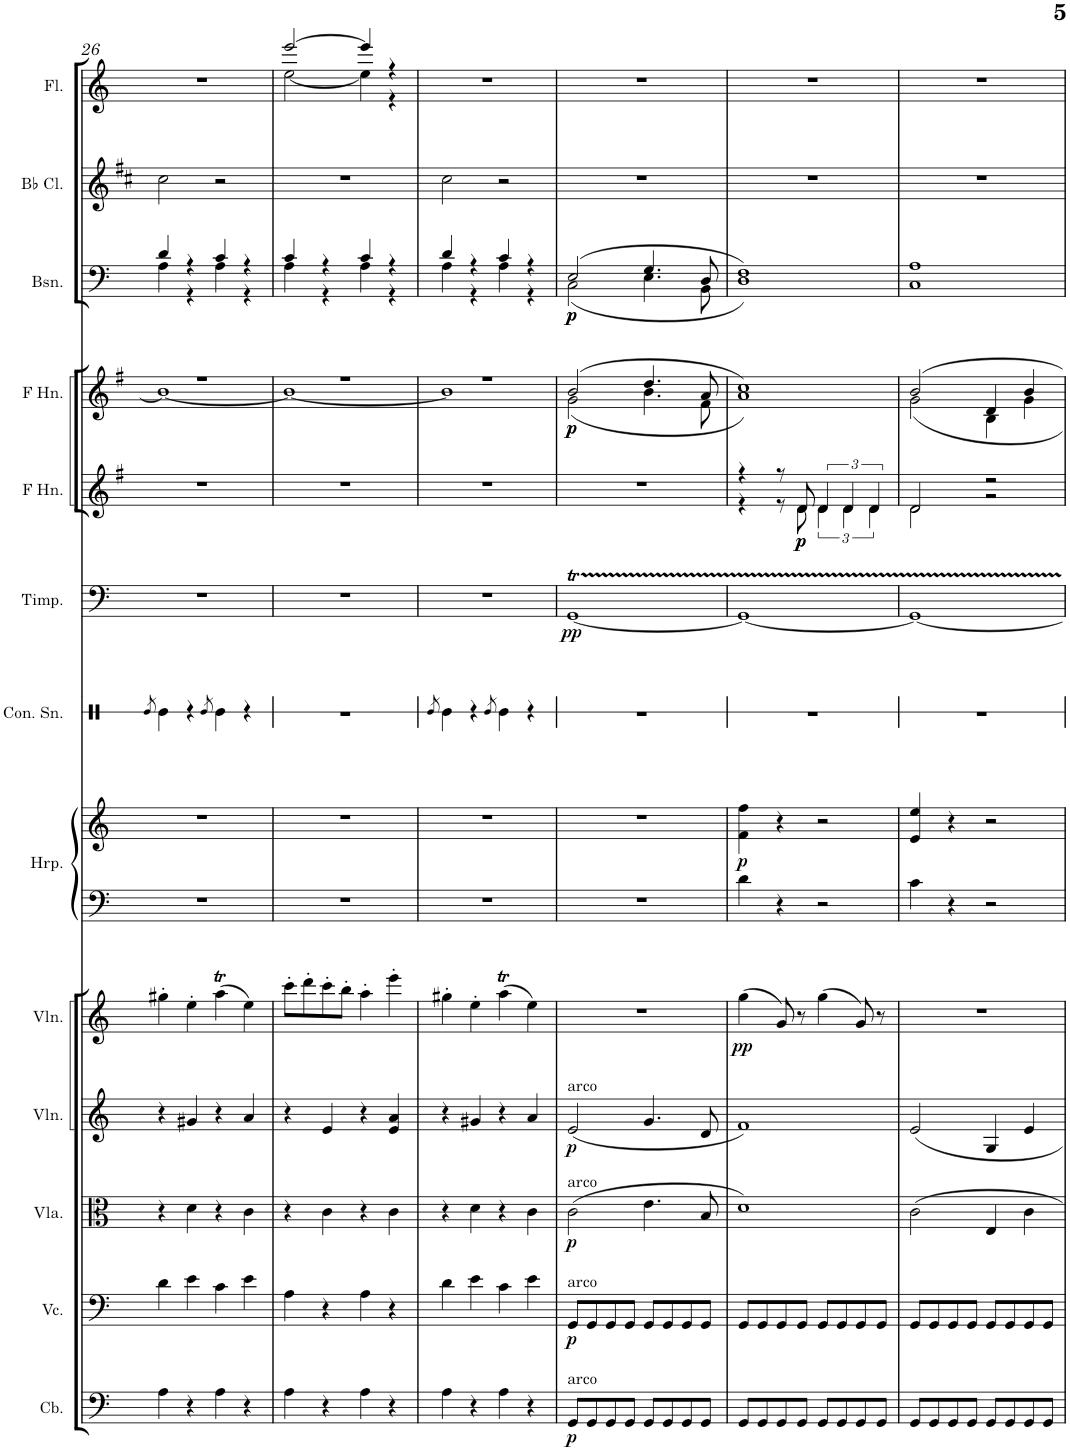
**kern	**dynam	**kern	**dynam	**kern	**dynam	**kern	**dynam	**kern	**dynam	**kern	**kern	**dynam	**kern	**dynam	**kern	**dynam	**kern	**dynam	**kern	**dynam	**kern	**kern
*part12	*part12	*part11	*part11	*part10	*part10	*part9	*part9	*part8	*part8	*part7	*part7	*part7	*part6	*part6	*part5	*part5	*part4	*part4	*part3	*part3	*part2	*part1
*staff13	*staff13	*staff12	*staff12	*staff11	*staff11	*staff10	*staff10	*staff9	*staff9	*staff8	*staff7	*staff7/8	*staff6	*staff6	*staff5	*staff5	*staff4	*staff4	*staff3	*staff3	*staff2	*staff1
*I"Contrabass	*	*I"Violoncello	*	*I"Viola	*	*I"Violin	*	*I"Violin	*	*I"Harp	*	*	*I"Timpani	*	*I"Horn in F	*	*I"Horn in F	*	*I"Bassoon	*	*I"Bb Clarinet	*I"Flute
*I'Cb.	*	*I'Vc.	*	*I'Vla.	*	*I'Vln.	*	*I'Vln.	*	*I'Hrp.	*	*	*I'Timp.	*	*	*	*	*	*I'Bsn.	*	*I'Bb Cl.	*I'Fl.
!!LO:PB:g=z
*clefF4	*	*clefF4	*	*clefC3	*	*clefG2	*	*clefG2	*	*clefF4	*clefG2	*	*clefF4	*	*clefG2	*	*clefG2	*	*clefF4	*	*clefG2	*clefG2
*Trd7c12	*	*	*	*	*	*	*	*	*	*	*	*	*	*	*Trd4c7	*	*Trd4c7	*	*	*	*Trd1c2	*
*k[]	*	*k[]	*	*k[]	*	*k[]	*	*k[]	*	*k[]	*k[]	*	*k[]	*	*k[f#]	*	*k[f#]	*	*k[]	*	*k[f#c#]	*k[]
*M2/2	*	*M2/2	*	*M2/2	*	*M2/2	*	*M2/2	*	*M2/2	*M2/2	*	*M2/2	*	*M2/2	*	*M2/2	*	*M2/2	*	*M2/2	*M2/2
*met(c|)	*	*met(c|)	*	*met(c|)	*	*met(c|)	*	*met(c|)	*	*met(c|)	*met(c|)	*	*met(c|)	*	*met(c|)	*	*met(c|)	*	*met(c|)	*	*met(c|)	*met(c|)
=26	=26	=26	=26	=26	=26	=26	=26	=26	=26	=26	=26	=26	=26	=26	=26	=26	=26	=26	=26	=26	=26	=26
*	*	*	*	*	*	*	*	*	*	*	*	*	*	*	*	*	*^	*	*^	*	*	*
4A\	.	4d\	.	4r	.	4r	.	4gg#X'\	.	1r	1r	.	1r	.	1r	.	1r	1b_	.	4d/	4A\	.	2cc#\	1r
4r	.	4e\	.	4d\	.	4g#X/	.	4ee'\	.	.	.	.	.	.	.	.	.	.	.	4r	4r	.	.	.
4A\	.	4c\	.	4r	.	4r	.	(4aaT\	.	.	.	.	.	.	.	.	.	.	.	4c/	4A\	.	2r	.
4r	.	4e\	.	4c\	.	4a/	.	4ee\)	.	.	.	.	.	.	.	.	.	.	.	4r	4r	.	.	.
=27	=27	=27	=27	=27	=27	=27	=27	=27	=27	=27	=27	=27	=27	=27	=27	=27	=27	=27	=27	=27	=27	=27	=27	=27
*	*	*	*	*	*	*	*	*	*	*	*	*	*	*	*	*	*	*	*	*	*	*	*	*^
4A\	.	4A\	.	4r	.	4r	.	8ccc'\L	.	1r	1r	.	1r	.	1r	.	1r	1b_	.	4c/	4A\	.	1r	[2eee/	[2ee\
.	.	.	.	.	.	.	.	8ddd'\	.	.	.	.	.	.	.	.	.	.	.	.	.	.	.	.	.
4r	.	4r	.	4c\	.	4e/	.	8ccc'\	.	.	.	.	.	.	.	.	.	.	.	4r	4r	.	.	.	.
.	.	.	.	.	.	.	.	8bb'\J	.	.	.	.	.	.	.	.	.	.	.	.	.	.	.	.	.
4A\	.	4A\	.	4r	.	4r	.	4aa'\	.	.	.	.	.	.	.	.	.	.	.	4c/	4A\	.	.	4eee/]	4ee\]
4r	.	4r	.	4c\	.	4e/ 4a/	.	4eee'\	.	.	.	.	.	.	.	.	.	.	.	4r	4r	.	.	4r	4r
*	*	*	*	*	*	*	*	*	*	*	*	*	*	*	*	*	*	*	*	*	*	*	*	*v	*v
=28	=28	=28	=28	=28	=28	=28	=28	=28	=28	=28	=28	=28	=28	=28	=28	=28	=28	=28	=28	=28	=28	=28	=28	=28
4A\	.	4d\	.	4r	.	4r	.	4gg#X'\	.	1r	1r	.	1r	.	1r	.	1r	1b]	.	4d/	4A\	.	2cc#\	1r
4r	.	4e\	.	4d\	.	4g#X/	.	4ee'\	.	.	.	.	.	.	.	.	.	.	.	4r	4r	.	.	.
4A\	.	4c\	.	4r	.	4r	.	(4aaT\	.	.	.	.	.	.	.	.	.	.	.	4c/	4A\	.	2r	.
4r	.	4e\	.	4c\	.	4a/	.	4ee\)	.	.	.	.	.	.	.	.	.	.	.	4r	4r	.	.	.
=29	=29	=29	=29	=29	=29	=29	=29	=29	=29	=29	=29	=29	=29	=29	=29	=29	=29	=29	=29	=29	=29	=29	=29	=29
!	!	!	!	!	!	!LO:TX:a:t=arco	!	!	!	!	!	!	!	!	!	!	!	!	!	!	!	!	!	!
!	!	!	!	!LO:TX:a:t=arco	!	!	!	!	!	!	!	!	!	!	!	!	!	!	!	!	!	!	!	!
!	!	!LO:TX:a:t=arco	!	!	!	!	!	!	!	!	!	!	!	!	!	!	!	!	!	!	!	!	!	!
!LO:TX:a:t=arco	!	!	!	!	!	!	!	!	!	!	!	!	!	!	!	!	!	!	!	!	!	!	!	!
!	!LO:DY:b	!	!LO:DY:b	!	!LO:DY:b	!	!LO:DY:b	!	!	!	!	!	!	!LO:DY:b	!	!	!	!	!LO:DY:b	!	!	!	!	!
!	!	!	!	!	!	!	!	!	!	!	!	!	!	!	!	!	!	!	!LO:DY:n=1:b	!	!	!LO:DY:b	!	!
!	!	!	!	!	!	!	!	!	!	!	!	!	!	!	!	!	!	!	!	!	!	!LO:DY:n=1:b	!	!
8GG/L	p	8GG/L	p	(2c\	p	(2e/	p	1r	.	1r	1r	.	[1GGT	pp	1r	.	(2b/	(2g\	p p	(2E/	(2C\	p p	1r	1r
8GG/	.	8GG/	.	.	.	.	.	.	.	.	.	.	.	.	.	.	.	.	.	.	.	.	.	.
8GG/	.	8GG/	.	.	.	.	.	.	.	.	.	.	.	.	.	.	.	.	.	.	.	.	.	.
8GG/J	.	8GG/J	.	.	.	.	.	.	.	.	.	.	.	.	.	.	.	.	.	.	.	.	.	.
8GG/L	.	8GG/L	.	4.e\	.	4.g/	.	.	.	.	.	.	.	.	.	.	4.dd/	4.b\	.	4.G/	4.E\	.	.	.
8GG/	.	8GG/	.	.	.	.	.	.	.	.	.	.	.	.	.	.	.	.	.	.	.	.	.	.
8GG/	.	8GG/	.	.	.	.	.	.	.	.	.	.	.	.	.	.	.	.	.	.	.	.	.	.
8GG/J	.	8GG/J	.	8B/	.	8d/	.	.	.	.	.	.	.	.	.	.	8a/	8f#\	.	8D/	8BB\	.	.	.
=30	=30	=30	=30	=30	=30	=30	=30	=30	=30	=30	=30	=30	=30	=30	=30	=30	=30	=30	=30	=30	=30	=30	=30	=30
*	*	*	*	*	*	*	*	*	*	*	*	*	*	*	*^	*	*	*	*	*	*	*	*	*
!	!	!	!	!	!	!	!	!	!LO:DY:b	!	!	!LO:DY:b	!	!	!	!	!	!	!	!	!	!	!	!	!
8GG/L	.	8GG/L	.	1d)	.	1f)	.	(4gg\	pp	4d\	4f\ 4ff\	p	1GG_	.	4r	4r	.	1cc)	1a)	.	1F)	1D)	.	1r	1r
8GG/	.	8GG/	.	.	.	.	.	.	.	.	.	.	.	.	.	.	.	.	.	.	.	.	.	.	.
8GG/	.	8GG/	.	.	.	.	.	8g/)	.	4r	4r	.	.	.	8r	8r	.	.	.	.	.	.	.	.	.
!	!	!	!	!	!	!	!	!	!	!	!	!	!	!	!	!	!LO:DY:b	!	!	!	!	!	!	!	!
!	!	!	!	!	!	!	!	!	!	!	!	!	!	!	!	!	!LO:DY:n=1:b	!	!	!	!	!	!	!	!
8GG/J	.	8GG/J	.	.	.	.	.	8r	.	.	.	.	.	.	8d/	8d\	p p	.	.	.	.	.	.	.	.
8GG/L	.	8GG/L	.	.	.	.	.	(4gg\	.	2r	2r	.	.	.	6d/	6d\	.	.	.	.	.	.	.	.	.
8GG/	.	8GG/	.	.	.	.	.	.	.	.	.	.	.	.	.	.	.	.	.	.	.	.	.	.	.
.	.	.	.	.	.	.	.	.	.	.	.	.	.	.	6d/	6d\	.	.	.	.	.	.	.	.	.
8GG/	.	8GG/	.	.	.	.	.	8g/)	.	.	.	.	.	.	.	.	.	.	.	.	.	.	.	.	.
.	.	.	.	.	.	.	.	.	.	.	.	.	.	.	6d/	6d\	.	.	.	.	.	.	.	.	.
8GG/J	.	8GG/J	.	.	.	.	.	8r	.	.	.	.	.	.	.	.	.	.	.	.	.	.	.	.	.
=31	=31	=31	=31	=31	=31	=31	=31	=31	=31	=31	=31	=31	=31	=31	=31	=31	=31	=31	=31	=31	=31	=31	=31	=31	=31
8GG/L	.	8GG/L	.	2c\	.	2e/	.	1r	.	4c\	4e/ 4ee/	.	1GG_	.	2d/	2d\	.	2b/	2g\	.	1A	1C	.	1r	1r
8GG/	.	8GG/	.	.	.	.	.	.	.	.	.	.	.	.	.	.	.	.	.	.	.	.	.	.	.
8GG/	.	8GG/	.	.	.	.	.	.	.	4r	4r	.	.	.	.	.	.	.	.	.	.	.	.	.	.
8GG/J	.	8GG/J	.	.	.	.	.	.	.	.	.	.	.	.	.	.	.	.	.	.	.	.	.	.	.
8GG/L	.	8GG/L	.	4E/	.	4G/	.	.	.	2r	2r	.	.	.	2r	2r	.	4d/	4B\	.	.	.	.	.	.
8GG/	.	8GG/	.	.	.	.	.	.	.	.	.	.	.	.	.	.	.	.	.	.	.	.	.	.	.
8GG/	.	8GG/	.	4c\	.	4e/	.	.	.	.	.	.	.	.	.	.	.	4b/	4g\	.	.	.	.	.	.
8GG/J	.	8GG/J	.	.	.	.	.	.	.	.	.	.	.	.	.	.	.	.	.	.	.	.	.	.	.
*	*	*	*	*	*	*	*	*	*	*	*	*	*	*	*v	*v	*	*	*	*	*v	*v	*	*	*
*	*	*	*	*	*	*	*	*	*	*	*	*	*	*	*	*	*v	*v	*	*	*	*	*
=	=	=	=	=	=	=	=	=	=	=	=	=	=	=	=	=	=	=	=	=	=	=
*-	*-	*-	*-	*-	*-	*-	*-	*-	*-	*-	*-	*-	*-	*-	*-	*-	*-	*-	*-	*-	*-	*-
